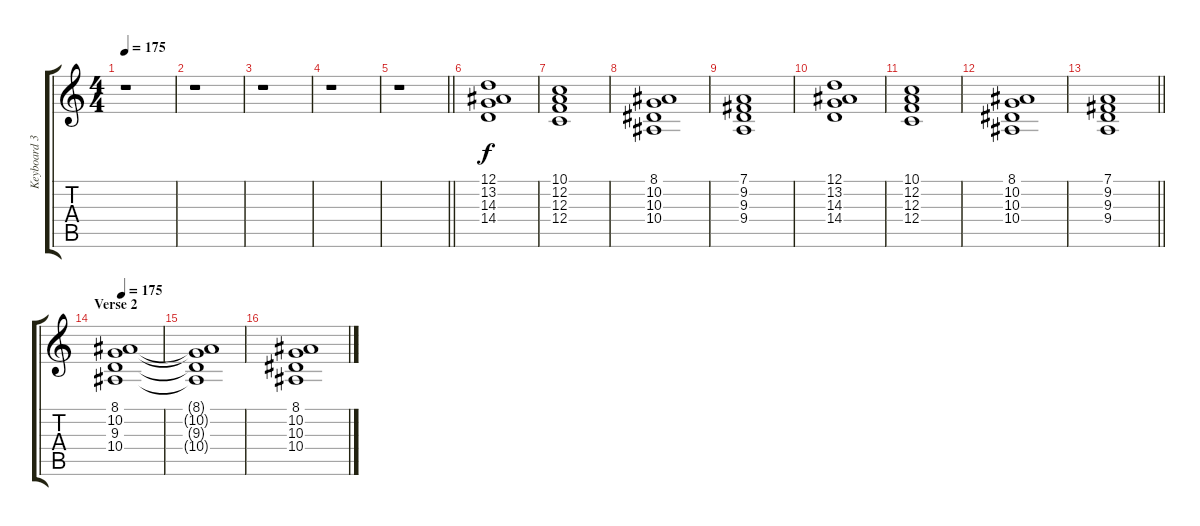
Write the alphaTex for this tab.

\track ("Keyboard 3 (Choir)" "Keyboard 3") {instrument choiraahs}
\staff {score tabs}
\tuning (D4 A3 F3 C3 G2 D2) {hide}
\ts (4 4)
\tempo 175
\clef g2
\ks c
r.1{dy f} |
r.1 |
r.1 |
r.1 |
\barLineRight lightlight
r.1 |
(12.1 13.2 14.3 14.4).1{volume 6 balance 5} |
(10.1 12.2 12.3 12.4).1 |
(8.1 10.2 10.3 10.4).1 |
(7.1 9.2 9.3 9.4).1 |
(12.1 13.2 14.3 14.4).1{volume 6 balance 5} |
(10.1 12.2 12.3 12.4).1 |
(8.1 10.2 10.3 10.4).1 |
\barLineRight lightlight
(7.1 9.2 9.3 9.4).1 |
\section ("" "Verse 2")
\tempo 175
(8.1 10.2 9.3 10.4).1{volume 8 balance 5 instrument choiraahs} |
(8.1{t} 10.2{t} 9.3{t} 10.4{t}).1 |
(8.1 10.2 10.3 10.4).1
